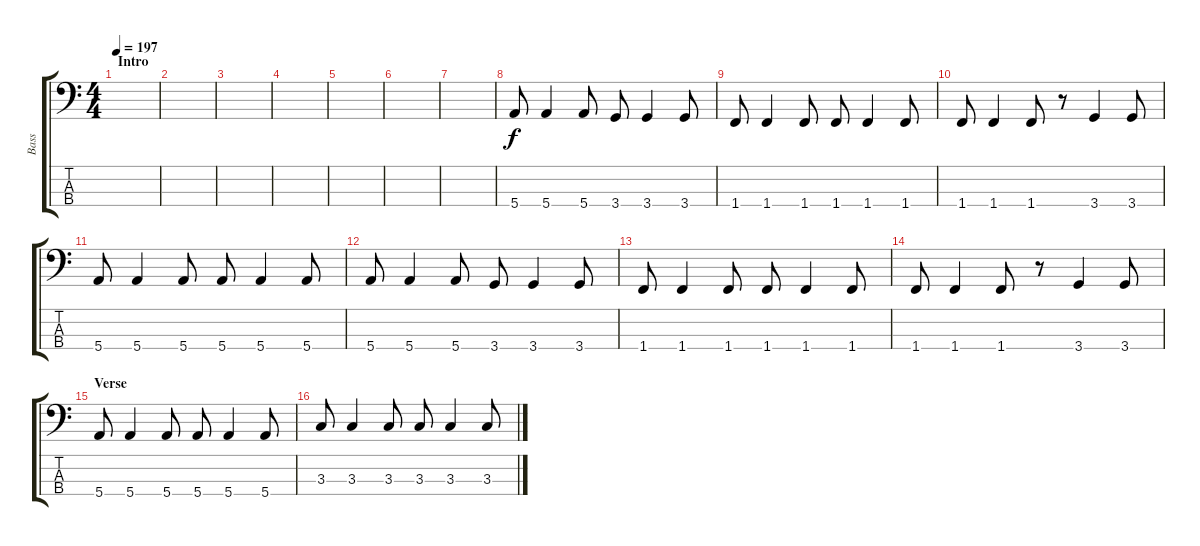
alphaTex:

\track ("Bass" "Bass") {instrument electricbasspick}
\staff {score tabs}
\tuning (G2 D2 A1 E1) {hide}
\ts (4 4)
\section ("" "Intro")
\tempo 197
\clef f4
\ks c
|
|
|
|
|
|
|
5.4.8 5.4.4 5.4.8 3.4.8 3.4.4 3.4.8 |
1.4.8 1.4.4 1.4.8 1.4.8 1.4.4 1.4.8 |
1.4.8 1.4.4 1.4.8 r.8 3.4.4 3.4.8 |
5.4.8 5.4.4 5.4.8 5.4.8 5.4.4 5.4.8 |
5.4.8 5.4.4 5.4.8 3.4.8 3.4.4 3.4.8 |
1.4.8 1.4.4 1.4.8 1.4.8 1.4.4 1.4.8 |
1.4.8 1.4.4 1.4.8 r.8 3.4.4 3.4.8 |
\section ("" "Verse")
5.4.8 5.4.4 5.4.8 5.4.8 5.4.4 5.4.8 |
3.3.8 3.3.4 3.3.8 3.3.8 3.3.4 3.3.8
